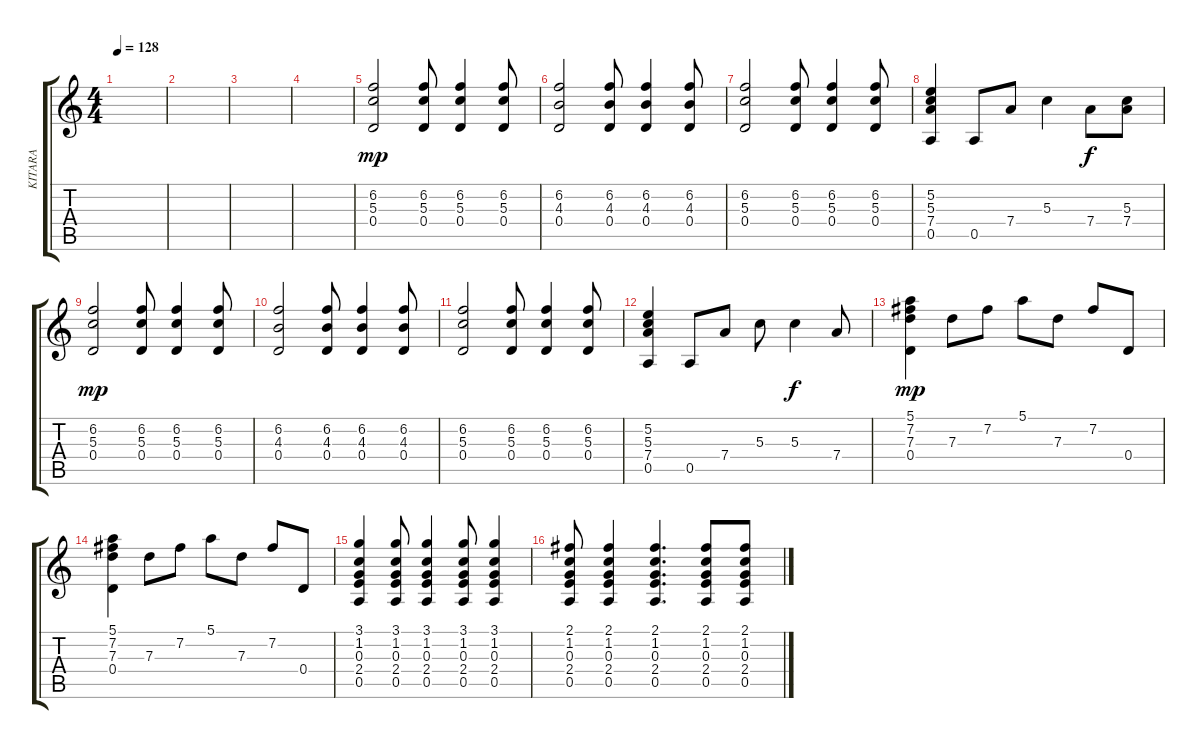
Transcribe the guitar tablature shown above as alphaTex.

\track ("KITARA" "KITARA") {instrument electricguitarmuted}
\staff {score tabs}
\tuning (E4 B3 G3 D3 A2 E2) {hide}
\ts (4 4)
\tempo 128
\clef g2
\ks c
|
|
|
|
(6.2 5.3 0.4).2{dy mp} (6.2 5.3 0.4).8 (6.2 5.3 0.4).4 (6.2 5.3 0.4).8 |
(6.2 4.3 0.4).2 (6.2 4.3 0.4).8 (6.2 4.3 0.4).4 (6.2 4.3 0.4).8 |
(6.2 5.3 0.4).2 (6.2 5.3 0.4).8 (6.2 5.3 0.4).4 (6.2 5.3 0.4).8 |
(5.2 5.3 7.4 0.5).4 0.5.8 7.4.8 5.3.4 7.4.8{dy f} (5.3 7.4).8 |
(6.2 5.3 0.4).2{dy mp} (6.2 5.3 0.4).8 (6.2 5.3 0.4).4 (6.2 5.3 0.4).8 |
(6.2 4.3 0.4).2 (6.2 4.3 0.4).8 (6.2 4.3 0.4).4 (6.2 4.3 0.4).8 |
(6.2 5.3 0.4).2 (6.2 5.3 0.4).8 (6.2 5.3 0.4).4 (6.2 5.3 0.4).8 |
(5.2 5.3 7.4 0.5).4 0.5.8 7.4.8 5.3.8 5.3.4{dy f} 7.4.8 |
(5.1 7.2 7.3 0.4).4{dy mp} 7.3.8 7.2.8 5.1.8 7.3.8 7.2.8 0.4.8 |
(5.1 7.2 7.3 0.4).4 7.3.8 7.2.8 5.1.8 7.3.8 7.2.8 0.4.8 |
(3.1 1.2 0.3 2.4 0.5).4 (3.1 1.2 0.3 2.4 0.5).8 (3.1 1.2 0.3 2.4 0.5).4 (3.1 1.2 0.3 2.4 0.5).8 (3.1 1.2 0.3 2.4 0.5).4 |
(2.1 1.2 0.3 2.4 0.5).8 (2.1 1.2 0.3 2.4 0.5).4 (2.1 1.2 0.3 2.4 0.5).4{d} (2.1 1.2 0.3 2.4 0.5).8 (2.1 1.2 0.3 2.4 0.5).8
